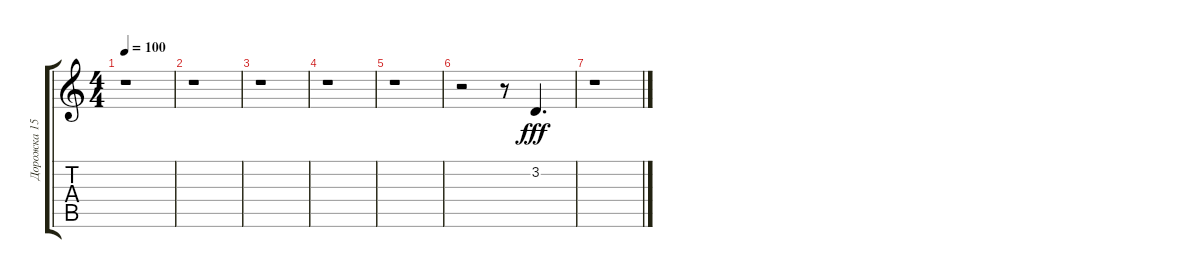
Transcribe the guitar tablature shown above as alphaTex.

\track ("Дорожка 15" "Дорожка 15") {instrument reversecymbal}
\staff {score tabs}
\tuning (E4 B3 G3 D3 A2 E2) {hide}
\ts (4 4)
\tempo 100
\clef g2
\ks c
r.1{dy fff} |
r.1 |
r.1 |
r.1 |
r.1 |
r.2 r.8 3.2.4{d} |
r.1
